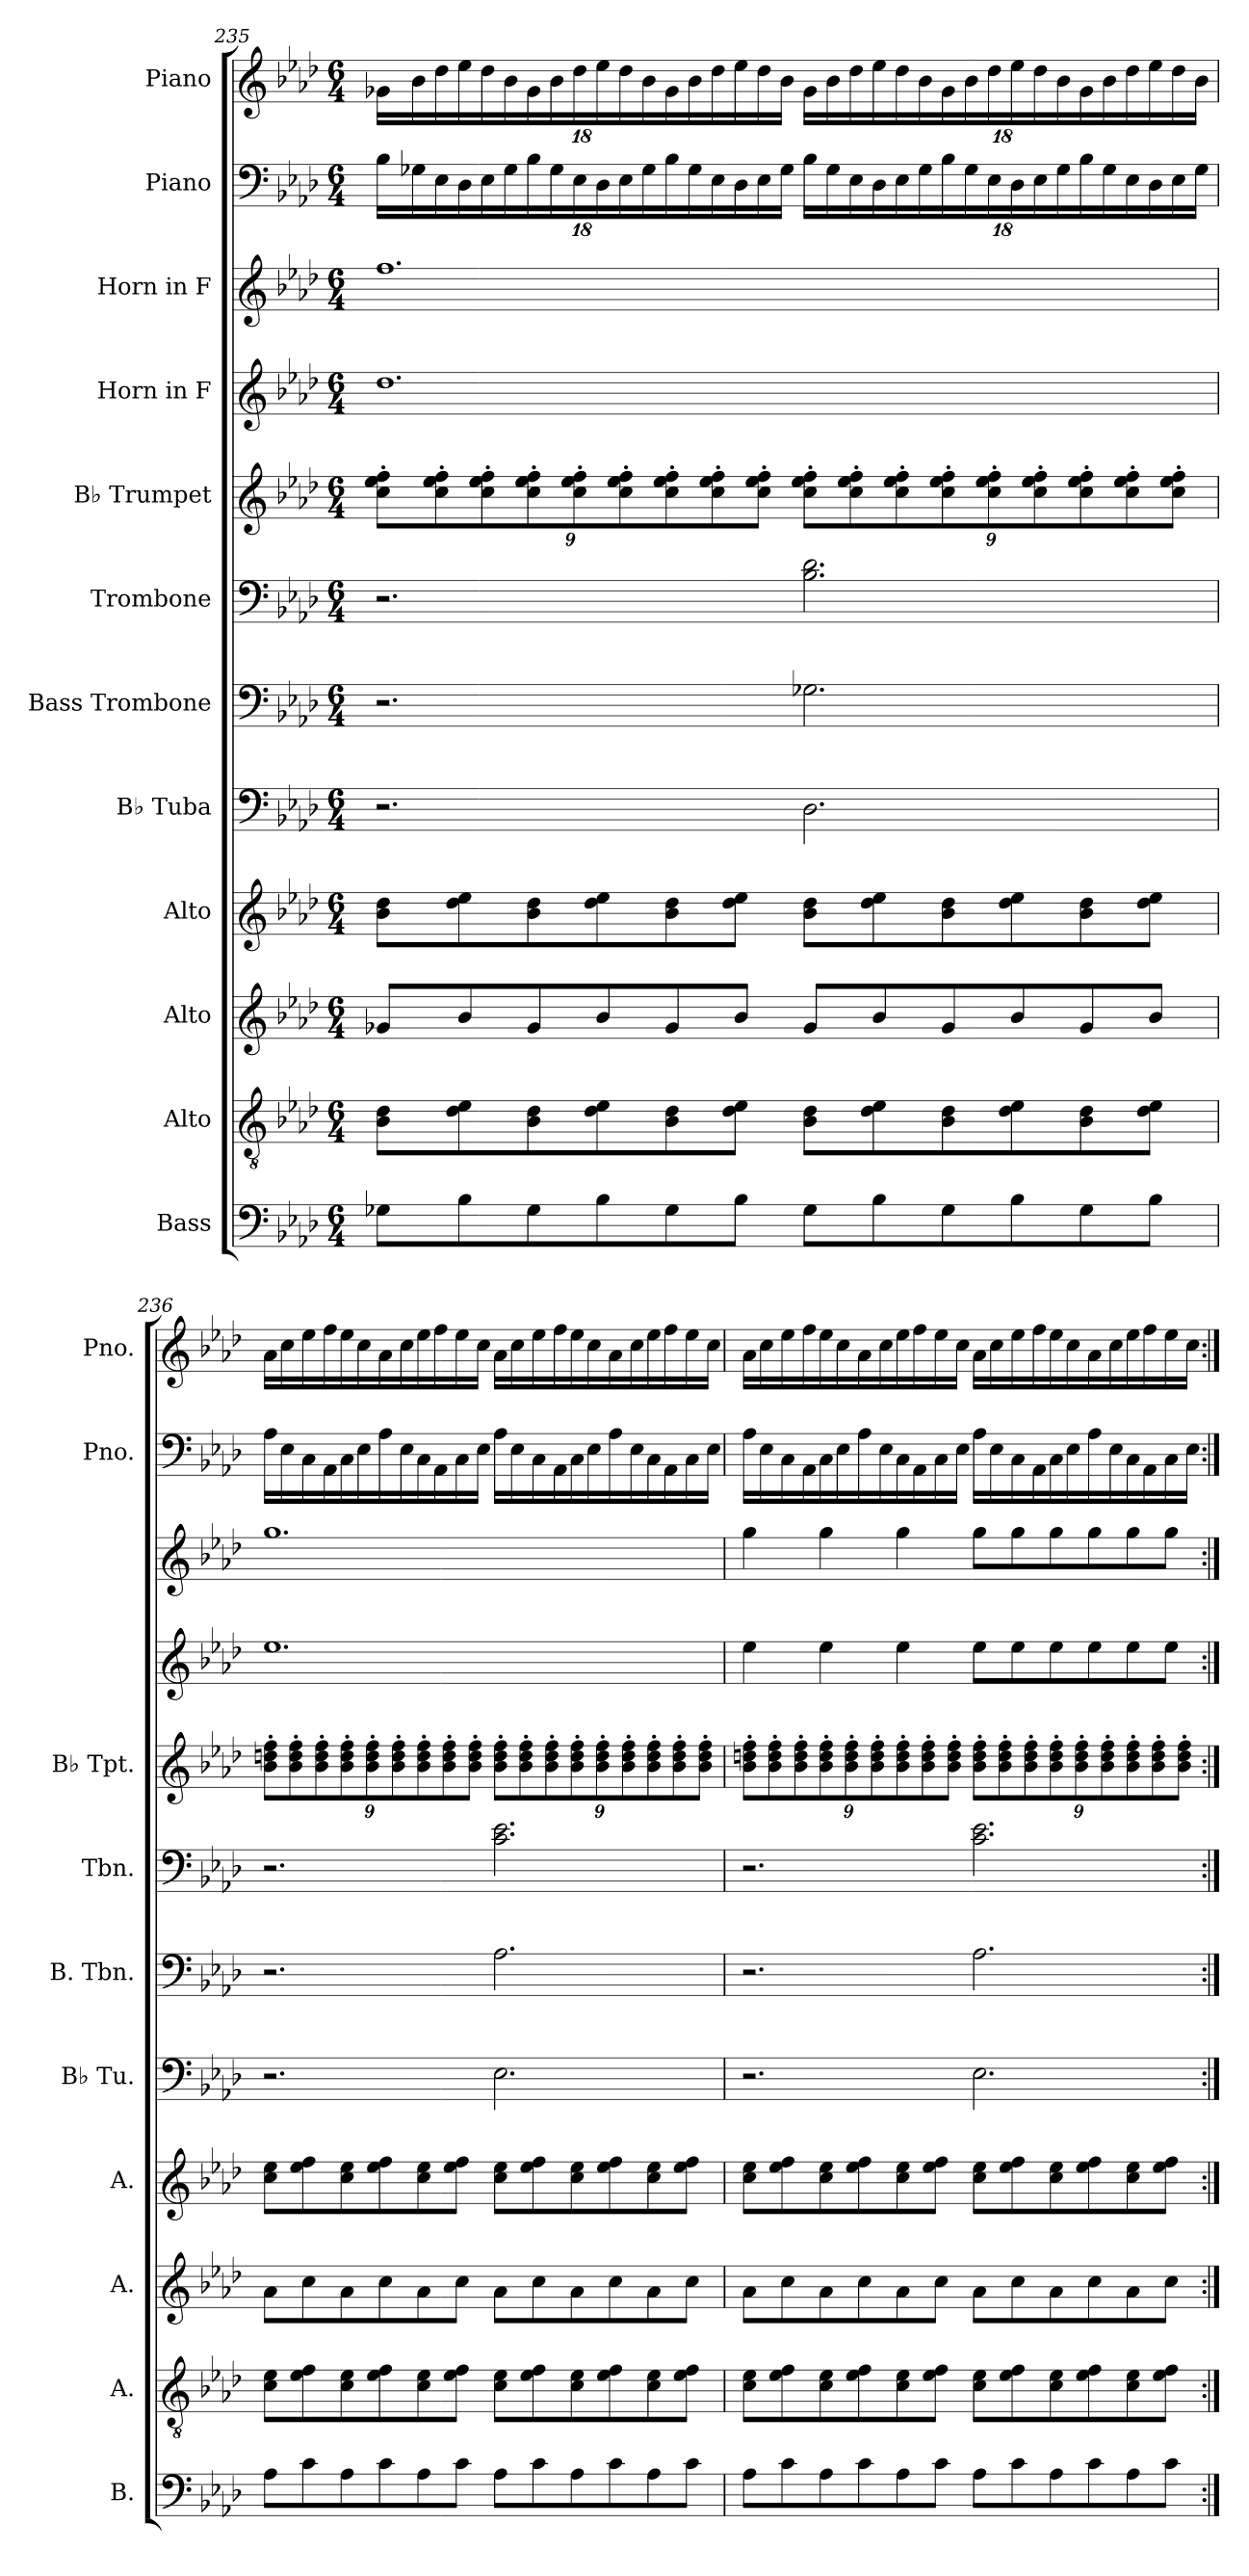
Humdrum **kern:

**kern	**kern	**kern	**kern	**kern	**kern	**kern	**kern	**kern	**kern	**kern	**kern
*part12	*part11	*part10	*part9	*part8	*part7	*part6	*part5	*part4	*part3	*part2	*part1
*staff12	*staff11	*staff10	*staff9	*staff8	*staff7	*staff6	*staff5	*staff4	*staff3	*staff2	*staff1
*I"Bass	*I"Alto	*I"Alto	*I"Alto	*I"B♭ Tuba	*I"Bass Trombone	*I"Trombone	*I"B♭ Trumpet	*I"Horn in F	*I"Horn in F	*I"Piano	*I"Piano
*I'B.	*I'A.	*I'A.	*I'A.	*I'B♭ Tu.	*I'B. Tbn.	*I'Tbn.	*I'B♭ Tpt.	*	*	*I'Pno.	*I'Pno.
!!LO:PB:g=z
*clefF4	*clefGv2	*clefG2	*clefG2	*clefF4	*clefF4	*clefF4	*clefG2	*clefG2	*clefG2	*clefF4	*clefG2
*	*	*	*	*	*	*	*ITrd1c2	*ITrd4c7	*ITrd4c7	*	*
*k[b-e-a-d-]	*k[b-e-a-d-]	*k[b-e-a-d-]	*k[b-e-a-d-]	*k[b-e-a-d-]	*k[b-e-a-d-]	*k[b-e-a-d-]	*k[b-e-a-d-g-c-]	*k[b-e-a-d-g-]	*k[b-e-a-d-g-]	*k[b-e-a-d-]	*k[b-e-a-d-]
*M6/4	*M6/4	*M6/4	*M6/4	*M6/4	*M6/4	*M6/4	*M6/4	*M6/4	*M6/4	*M6/4	*M6/4
*	*	*	*	*	*	*	*Xbrackettup	*	*	*Xbrackettup	*Xbrackettup
=235	=235	=235	=235	=235	=235	=235	=235	=235	=235	=235	=235
8G-X\L	8B-\ 8d-\L	8g-X/L	8b-\ 8dd-\L	2.r	2.r	2.r	12b-\' 12dd-\' 12ee-\'L	1.g-	1.b-	24B-\LL	24g-X\LL
.	.	.	.	.	.	.	.	.	.	24G-X\	24b-\
.	.	.	.	.	.	.	12b-\' 12dd-\' 12ee-\'	.	.	24E-\	24dd-\
8B-\	8d-\ 8e-\	8b-/	8dd-\ 8ee-\	.	.	.	.	.	.	24D-\	24ee-\
.	.	.	.	.	.	.	12b-\' 12dd-\' 12ee-\'	.	.	24E-\	24dd-\
.	.	.	.	.	.	.	.	.	.	24G-\	24b-\
8G-\	8B-\ 8d-\	8g-/	8b-\ 8dd-\	.	.	.	12b-\' 12dd-\' 12ee-\'	.	.	24B-\	24g-\
.	.	.	.	.	.	.	.	.	.	24G-\	24b-\
.	.	.	.	.	.	.	12b-\' 12dd-\' 12ee-\'	.	.	24E-\	24dd-\
8B-\	8d-\ 8e-\	8b-/	8dd-\ 8ee-\	.	.	.	.	.	.	24D-\	24ee-\
.	.	.	.	.	.	.	12b-\' 12dd-\' 12ee-\'	.	.	24E-\	24dd-\
.	.	.	.	.	.	.	.	.	.	24G-\	24b-\
8G-\	8B-\ 8d-\	8g-/	8b-\ 8dd-\	.	.	.	12b-\' 12dd-\' 12ee-\'	.	.	24B-\	24g-\
.	.	.	.	.	.	.	.	.	.	24G-\	24b-\
.	.	.	.	.	.	.	12b-\' 12dd-\' 12ee-\'	.	.	24E-\	24dd-\
8B-\J	8d-\ 8e-\J	8b-/J	8dd-\ 8ee-\J	.	.	.	.	.	.	24D-\	24ee-\
.	.	.	.	.	.	.	12b-\' 12dd-\' 12ee-\'J	.	.	24E-\	24dd-\
.	.	.	.	.	.	.	.	.	.	24G-\JJ	24b-\JJ
8G-\L	8B-\ 8d-\L	8g-/L	8b-\ 8dd-\L	2.D-\	2.G-X\	2.B-\ 2.d-\	12b-\' 12dd-\' 12ee-\'L	.	.	24B-\LL	24g-\LL
.	.	.	.	.	.	.	.	.	.	24G-\	24b-\
.	.	.	.	.	.	.	12b-\' 12dd-\' 12ee-\'	.	.	24E-\	24dd-\
8B-\	8d-\ 8e-\	8b-/	8dd-\ 8ee-\	.	.	.	.	.	.	24D-\	24ee-\
.	.	.	.	.	.	.	12b-\' 12dd-\' 12ee-\'	.	.	24E-\	24dd-\
.	.	.	.	.	.	.	.	.	.	24G-\	24b-\
8G-\	8B-\ 8d-\	8g-/	8b-\ 8dd-\	.	.	.	12b-\' 12dd-\' 12ee-\'	.	.	24B-\	24g-\
.	.	.	.	.	.	.	.	.	.	24G-\	24b-\
.	.	.	.	.	.	.	12b-\' 12dd-\' 12ee-\'	.	.	24E-\	24dd-\
8B-\	8d-\ 8e-\	8b-/	8dd-\ 8ee-\	.	.	.	.	.	.	24D-\	24ee-\
.	.	.	.	.	.	.	12b-\' 12dd-\' 12ee-\'	.	.	24E-\	24dd-\
.	.	.	.	.	.	.	.	.	.	24G-\	24b-\
8G-\	8B-\ 8d-\	8g-/	8b-\ 8dd-\	.	.	.	12b-\' 12dd-\' 12ee-\'	.	.	24B-\	24g-\
.	.	.	.	.	.	.	.	.	.	24G-\	24b-\
.	.	.	.	.	.	.	12b-\' 12dd-\' 12ee-\'	.	.	24E-\	24dd-\
8B-\J	8d-\ 8e-\J	8b-/J	8dd-\ 8ee-\J	.	.	.	.	.	.	24D-\	24ee-\
.	.	.	.	.	.	.	12b-\' 12dd-\' 12ee-\'J	.	.	24E-\	24dd-\
.	.	.	.	.	.	.	.	.	.	24G-\JJ	24b-\JJ
!!LO:PB:g=z
=236	=236	=236	=236	=236	=236	=236	=236	=236	=236	=236	=236
8A-\L	8c\ 8e-\L	8a-\L	8cc\ 8ee-\L	2.r	2.r	2.r	12a-\' 12ccn\' 12ee-\'L	1.a-	1.cc	16A-\LL	16a-\LL
.	.	.	.	.	.	.	.	.	.	16E-\	16cc\
.	.	.	.	.	.	.	12a-\' 12cc\' 12ee-\'	.	.	.	.
8c\	8e-\ 8f\	8cc\	8ee-\ 8ff\	.	.	.	.	.	.	16C\	16ee-\
.	.	.	.	.	.	.	12a-\' 12cc\' 12ee-\'	.	.	.	.
.	.	.	.	.	.	.	.	.	.	16AA-\	16ff\
8A-\	8c\ 8e-\	8a-\	8cc\ 8ee-\	.	.	.	12a-\' 12cc\' 12ee-\'	.	.	16C\	16ee-\
.	.	.	.	.	.	.	.	.	.	16E-\	16cc\
.	.	.	.	.	.	.	12a-\' 12cc\' 12ee-\'	.	.	.	.
8c\	8e-\ 8f\	8cc\	8ee-\ 8ff\	.	.	.	.	.	.	16A-\	16a-\
.	.	.	.	.	.	.	12a-\' 12cc\' 12ee-\'	.	.	.	.
.	.	.	.	.	.	.	.	.	.	16E-\	16cc\
8A-\	8c\ 8e-\	8a-\	8cc\ 8ee-\	.	.	.	12a-\' 12cc\' 12ee-\'	.	.	16C\	16ee-\
.	.	.	.	.	.	.	.	.	.	16AA-\	16ff\
.	.	.	.	.	.	.	12a-\' 12cc\' 12ee-\'	.	.	.	.
8c\J	8e-\ 8f\J	8cc\J	8ee-\ 8ff\J	.	.	.	.	.	.	16C\	16ee-\
.	.	.	.	.	.	.	12a-\' 12cc\' 12ee-\'J	.	.	.	.
.	.	.	.	.	.	.	.	.	.	16E-\JJ	16cc\JJ
8A-\L	8c\ 8e-\L	8a-\L	8cc\ 8ee-\L	2.E-\	2.A-\	2.c\ 2.e-\	12a-\' 12cc\' 12ee-\'L	.	.	16A-\LL	16a-\LL
.	.	.	.	.	.	.	.	.	.	16E-\	16cc\
.	.	.	.	.	.	.	12a-\' 12cc\' 12ee-\'	.	.	.	.
8c\	8e-\ 8f\	8cc\	8ee-\ 8ff\	.	.	.	.	.	.	16C\	16ee-\
.	.	.	.	.	.	.	12a-\' 12cc\' 12ee-\'	.	.	.	.
.	.	.	.	.	.	.	.	.	.	16AA-\	16ff\
8A-\	8c\ 8e-\	8a-\	8cc\ 8ee-\	.	.	.	12a-\' 12cc\' 12ee-\'	.	.	16C\	16ee-\
.	.	.	.	.	.	.	.	.	.	16E-\	16cc\
.	.	.	.	.	.	.	12a-\' 12cc\' 12ee-\'	.	.	.	.
8c\	8e-\ 8f\	8cc\	8ee-\ 8ff\	.	.	.	.	.	.	16A-\	16a-\
.	.	.	.	.	.	.	12a-\' 12cc\' 12ee-\'	.	.	.	.
.	.	.	.	.	.	.	.	.	.	16E-\	16cc\
8A-\	8c\ 8e-\	8a-\	8cc\ 8ee-\	.	.	.	12a-\' 12cc\' 12ee-\'	.	.	16C\	16ee-\
.	.	.	.	.	.	.	.	.	.	16AA-\	16ff\
.	.	.	.	.	.	.	12a-\' 12cc\' 12ee-\'	.	.	.	.
8c\J	8e-\ 8f\J	8cc\J	8ee-\ 8ff\J	.	.	.	.	.	.	16C\	16ee-\
.	.	.	.	.	.	.	12a-\' 12cc\' 12ee-\'J	.	.	.	.
.	.	.	.	.	.	.	.	.	.	16E-\JJ	16cc\JJ
!!LO:PB:g=z
=237	=237	=237	=237	=237	=237	=237	=237	=237	=237	=237	=237
8A-\L	8c\ 8e-\L	8a-\L	8cc\ 8ee-\L	2.r	2.r	2.r	12a-\' 12ccn\' 12ee-\'L	4a-\	4cc\	16A-\LL	16a-\LL
.	.	.	.	.	.	.	.	.	.	16E-\	16cc\
.	.	.	.	.	.	.	12a-\' 12cc\' 12ee-\'	.	.	.	.
8c\	8e-\ 8f\	8cc\	8ee-\ 8ff\	.	.	.	.	.	.	16C\	16ee-\
.	.	.	.	.	.	.	12a-\' 12cc\' 12ee-\'	.	.	.	.
.	.	.	.	.	.	.	.	.	.	16AA-\	16ff\
8A-\	8c\ 8e-\	8a-\	8cc\ 8ee-\	.	.	.	12a-\' 12cc\' 12ee-\'	4a-\	4cc\	16C\	16ee-\
.	.	.	.	.	.	.	.	.	.	16E-\	16cc\
.	.	.	.	.	.	.	12a-\' 12cc\' 12ee-\'	.	.	.	.
8c\	8e-\ 8f\	8cc\	8ee-\ 8ff\	.	.	.	.	.	.	16A-\	16a-\
.	.	.	.	.	.	.	12a-\' 12cc\' 12ee-\'	.	.	.	.
.	.	.	.	.	.	.	.	.	.	16E-\	16cc\
8A-\	8c\ 8e-\	8a-\	8cc\ 8ee-\	.	.	.	12a-\' 12cc\' 12ee-\'	4a-\	4cc\	16C\	16ee-\
.	.	.	.	.	.	.	.	.	.	16AA-\	16ff\
.	.	.	.	.	.	.	12a-\' 12cc\' 12ee-\'	.	.	.	.
8c\J	8e-\ 8f\J	8cc\J	8ee-\ 8ff\J	.	.	.	.	.	.	16C\	16ee-\
.	.	.	.	.	.	.	12a-\' 12cc\' 12ee-\'J	.	.	.	.
.	.	.	.	.	.	.	.	.	.	16E-\JJ	16cc\JJ
8A-\L	8c\ 8e-\L	8a-\L	8cc\ 8ee-\L	2.E-\	2.A-\	2.c\ 2.e-\	12a-\' 12cc\' 12ee-\'L	8a-\L	8cc\L	16A-\LL	16a-\LL
.	.	.	.	.	.	.	.	.	.	16E-\	16cc\
.	.	.	.	.	.	.	12a-\' 12cc\' 12ee-\'	.	.	.	.
8c\	8e-\ 8f\	8cc\	8ee-\ 8ff\	.	.	.	.	8a-\	8cc\	16C\	16ee-\
.	.	.	.	.	.	.	12a-\' 12cc\' 12ee-\'	.	.	.	.
.	.	.	.	.	.	.	.	.	.	16AA-\	16ff\
8A-\	8c\ 8e-\	8a-\	8cc\ 8ee-\	.	.	.	12a-\' 12cc\' 12ee-\'	8a-\	8cc\	16C\	16ee-\
.	.	.	.	.	.	.	.	.	.	16E-\	16cc\
.	.	.	.	.	.	.	12a-\' 12cc\' 12ee-\'	.	.	.	.
8c\	8e-\ 8f\	8cc\	8ee-\ 8ff\	.	.	.	.	8a-\	8cc\	16A-\	16a-\
.	.	.	.	.	.	.	12a-\' 12cc\' 12ee-\'	.	.	.	.
.	.	.	.	.	.	.	.	.	.	16E-\	16cc\
8A-\	8c\ 8e-\	8a-\	8cc\ 8ee-\	.	.	.	12a-\' 12cc\' 12ee-\'	8a-\	8cc\	16C\	16ee-\
.	.	.	.	.	.	.	.	.	.	16AA-\	16ff\
.	.	.	.	.	.	.	12a-\' 12cc\' 12ee-\'	.	.	.	.
8c\J	8e-\ 8f\J	8cc\J	8ee-\ 8ff\J	.	.	.	.	8a-\J	8cc\J	16C\	16ee-\
.	.	.	.	.	.	.	12a-\' 12cc\' 12ee-\'J	.	.	.	.
.	.	.	.	.	.	.	.	.	.	16E-\JJ	16cc\JJ
=:|!	=:|!	=:|!	=:|!	=:|!	=:|!	=:|!	=:|!	=:|!	=:|!	=:|!	=:|!
*-	*-	*-	*-	*-	*-	*-	*-	*-	*-	*-	*-
